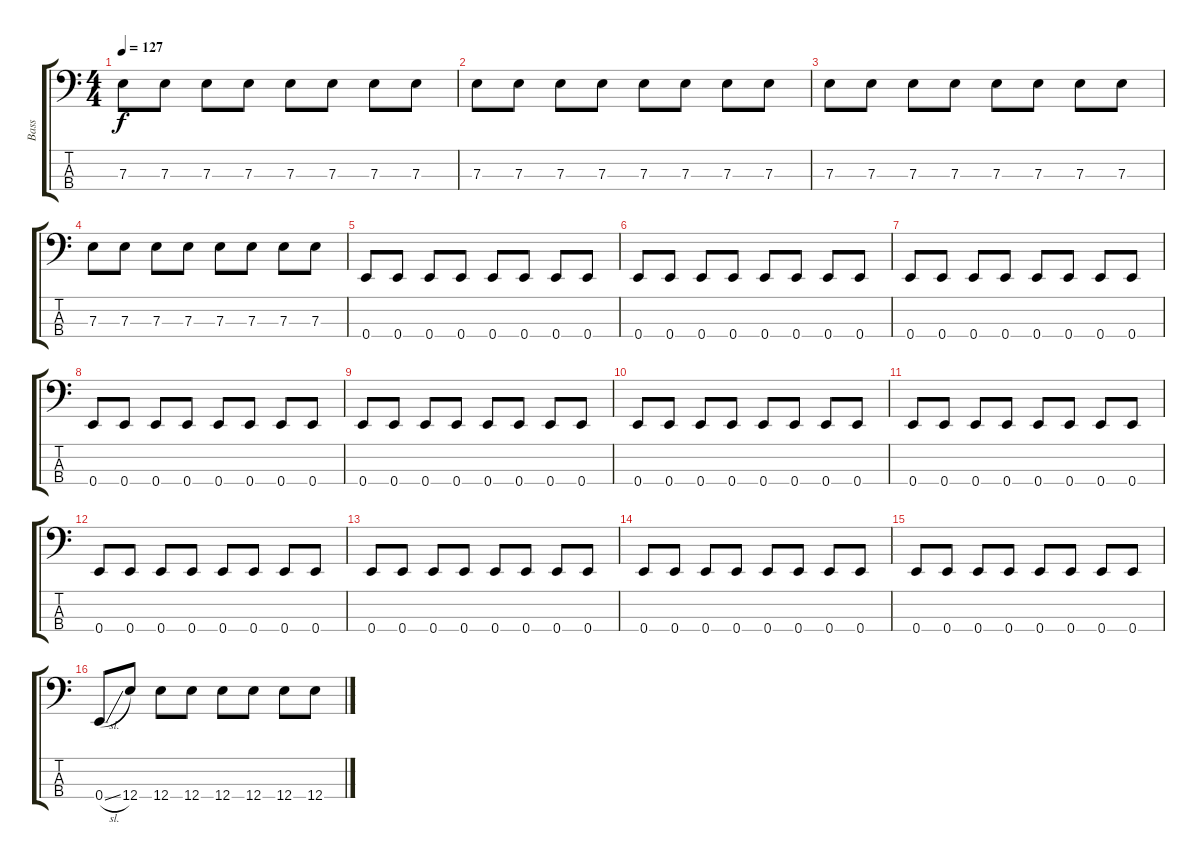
\track ("Bass" "Bass") {instrument electricbassfinger}
\staff {score tabs}
\tuning (G2 D2 A1 E1) {hide}
\ts (4 4)
\tempo 127
\clef f4
\ks c
7.3.8{dy f} 7.3.8 7.3.8 7.3.8 7.3.8 7.3.8 7.3.8 7.3.8 |
7.3.8 7.3.8 7.3.8 7.3.8 7.3.8 7.3.8 7.3.8 7.3.8 |
7.3.8 7.3.8 7.3.8 7.3.8 7.3.8 7.3.8 7.3.8 7.3.8 |
7.3.8 7.3.8 7.3.8 7.3.8 7.3.8 7.3.8 7.3.8 7.3.8 |
0.4.8 0.4.8 0.4.8 0.4.8 0.4.8 0.4.8 0.4.8 0.4.8 |
0.4.8 0.4.8 0.4.8 0.4.8 0.4.8 0.4.8 0.4.8 0.4.8 |
0.4.8 0.4.8 0.4.8 0.4.8 0.4.8 0.4.8 0.4.8 0.4.8 |
0.4.8 0.4.8 0.4.8 0.4.8 0.4.8 0.4.8 0.4.8 0.4.8 |
0.4.8 0.4.8 0.4.8 0.4.8 0.4.8 0.4.8 0.4.8 0.4.8 |
0.4.8 0.4.8 0.4.8 0.4.8 0.4.8 0.4.8 0.4.8 0.4.8 |
0.4.8 0.4.8 0.4.8 0.4.8 0.4.8 0.4.8 0.4.8 0.4.8 |
0.4.8 0.4.8 0.4.8 0.4.8 0.4.8 0.4.8 0.4.8 0.4.8 |
0.4.8 0.4.8 0.4.8 0.4.8 0.4.8 0.4.8 0.4.8 0.4.8 |
0.4.8 0.4.8 0.4.8 0.4.8 0.4.8 0.4.8 0.4.8 0.4.8 |
0.4.8 0.4.8 0.4.8 0.4.8 0.4.8 0.4.8 0.4.8 0.4.8 |
0.4{sl}.8 12.4.8 12.4.8 12.4.8 12.4.8 12.4.8 12.4.8 12.4.8
